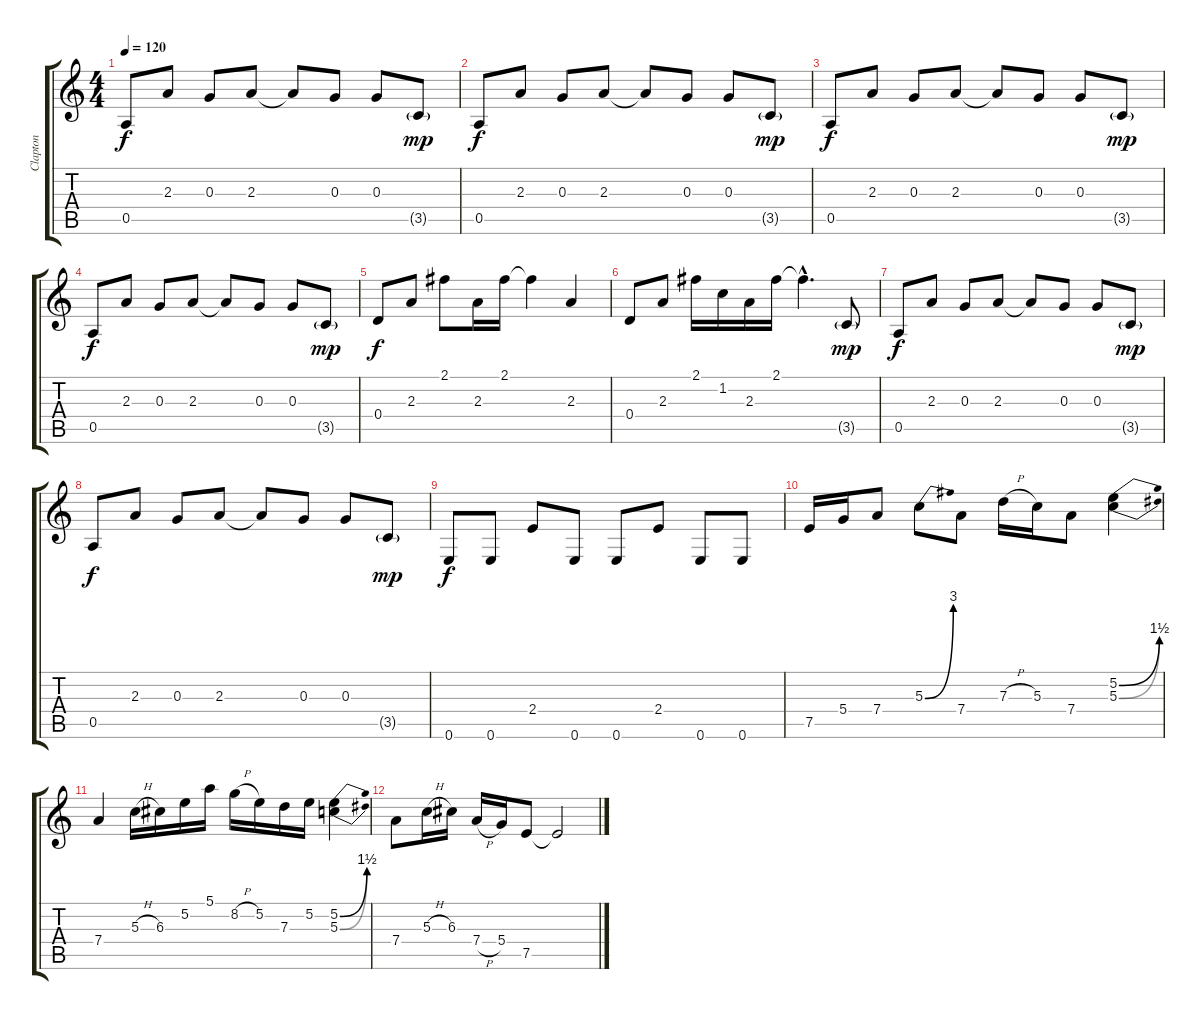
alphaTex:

\track ("Clapton" "Clapton") {instrument distortionguitar}
\staff {score tabs}
\tuning (E4 B3 G3 D3 A2 E2) {hide}
\ts (4 4)
\tempo 120
\clef g2
\ks c
0.5.8{dy f instrument distortionguitar} 2.3.8 0.3.8 2.3.8 2.3{t}.8 0.3.8 0.3.8 3.5{g}.8{dy mp} |
0.5.8{dy f} 2.3.8 0.3.8 2.3.8 2.3{t}.8 0.3.8 0.3.8 3.5{g}.8{dy mp} |
0.5.8{dy f} 2.3.8 0.3.8 2.3.8 2.3{t}.8 0.3.8 0.3.8 3.5{g}.8{dy mp} |
0.5.8{dy f} 2.3.8 0.3.8 2.3.8 2.3{t}.8 0.3.8 0.3.8 3.5{g}.8{dy mp} |
0.4.8{dy f} 2.3.8 2.1.8 2.3.16 2.1.16 2.1{t}.4 2.3.4 |
0.4.8 2.3.8 2.1.16 1.2.16 2.3.16 2.1.16 2.1{hac t}.4{d} 3.5{g}.8{dy mp} |
0.5.8{dy f} 2.3.8 0.3.8 2.3.8 2.3{t}.8 0.3.8 0.3.8 3.5{g}.8{dy mp} |
0.5.8{dy f} 2.3.8 0.3.8 2.3.8 2.3{t}.8 0.3.8 0.3.8 3.5{g}.8{dy mp} |
0.6.8{dy f} 0.6.8 2.4.8 0.6.8 0.6.8 2.4.8 0.6.8 0.6.8 |
7.5.16 5.4.16 7.4.8 5.3{be (bend 0 0 60 12)}.8 7.4.8 7.3{h}.16 5.3.16 7.4.8 (5.2{be (bend 0 0 60 6)} 5.3{be (bend 0 0 60 6)}).4 |
7.4.4 5.3{h}.16 6.3.16 5.2.16 5.1.16 8.2{h}.16 5.2.16 7.3.16 5.2.16 (5.2{be (bend 0 0 60 6)} 5.3{be (bend 0 0 60 6)}).4 |
7.4.8 5.3{h}.16 6.3.16 7.4{h}.16 5.4.16 7.5.8 7.5{t}.2
